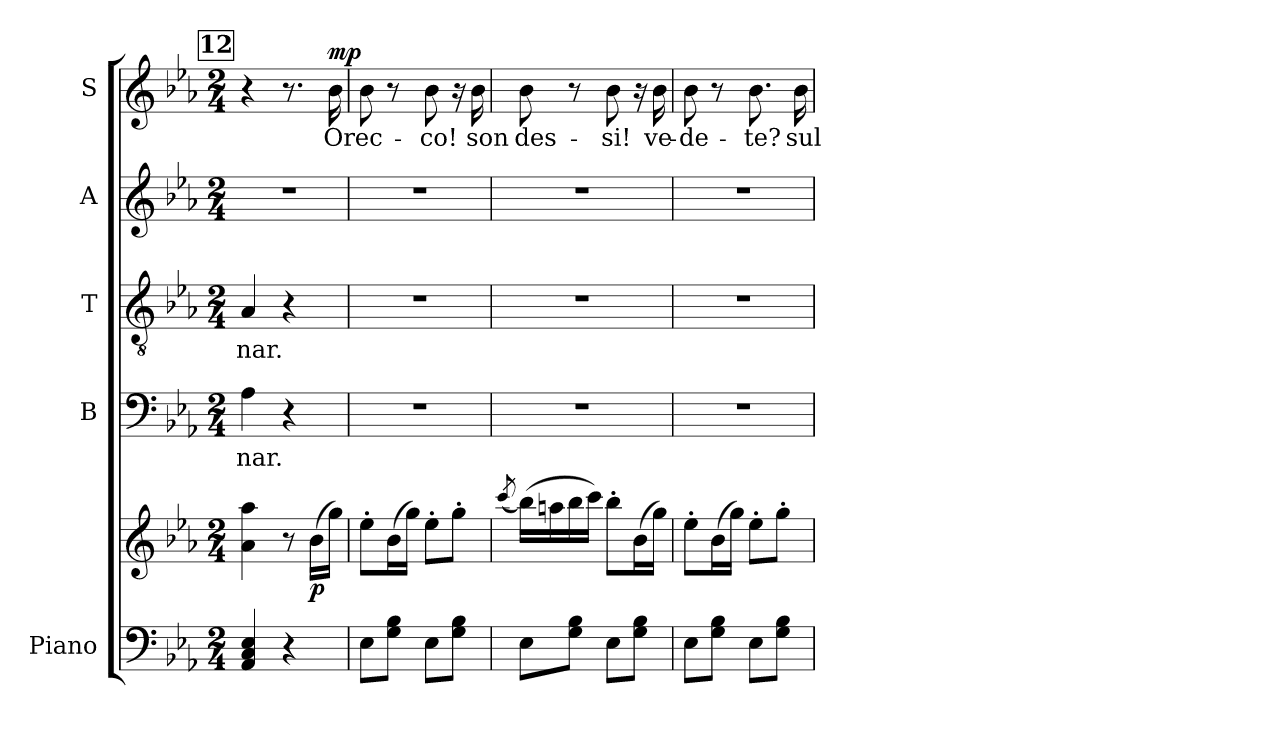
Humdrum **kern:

**kern	**kern	**dynam	**kern	**text	**kern	**text	**kern	**kern	**text	**dynam
*part5	*part5	*part5	*part4	*part4	*part3	*part3	*part2	*part1	*part1	*part1
*staff6	*staff5	*staff5/6	*staff4	*staff4	*staff3	*staff3	*staff2	*staff1	*staff1	*staff1
*I"Piano	*	*	*I"B	*	*I"T	*	*I"A	*I"S	*	*
*I'Pno	*	*	*I'B	*	*I'T	*	*I'A	*I'S	*	*
!!LO:LB:g=z
*clefF4	*clefG2	*	*clefF4	*	*clefGv2	*	*clefG2	*clefG2	*	*
*k[b-e-a-]	*k[b-e-a-]	*	*k[b-e-a-]	*	*k[b-e-a-]	*	*k[b-e-a-]	*k[b-e-a-]	*	*
*M2/4	*M2/4	*	*M2/4	*	*M2/4	*	*M2/4	*M2/4	*	*
!!LO:REH:place=s1:a:B:fs=14:t=12
=213	=213	=213	=213	=213	=213	=213	=213	=213	=213	=213
!	!	!	!	!LO:LY:b	!	!LO:LY:b	!	!	!	!
4AA-/ 4C/ 4E-/	4a-\ 4aa-\	.	4A-\	-nar.	4A-/	-nar.	2r	4r	.	.
4r	8r	.	4r	.	4r	.	.	8.r	.	.
!	!	!LO:DY:b	!	!	!	!	!	!	!	!
.	(>16b-\LL	p	.	.	.	.	.	.	.	.
!	!	!	!	!	!	!	!	!	!LO:LY:b	!LO:DY:a
.	16gg\JJ)	.	.	.	.	.	.	16b-\	Or	mp
=214	=214	=214	=214	=214	=214	=214	=214	=214	=214	=214
!	!	!	!	!	!	!	!	!	!LO:LY:b	!
8E-\L	8ee-'\L	.	2r	.	2r	.	2r	8b-\	ec-	.
8G\ 8B-\J	(>16b-\L	.	.	.	.	.	.	8r	.	.
.	16gg\JJ)	.	.	.	.	.	.	.	.	.
!	!	!	!	!	!	!	!	!	!LO:LY:b	!
8E-\L	8ee-'\L	.	.	.	.	.	.	8b-\	-co!	.
8G\ 8B-\J	8gg'\J	.	.	.	.	.	.	16r	.	.
!	!	!	!	!	!	!	!	!	!LO:LY:b	!
.	.	.	.	.	.	.	.	16b-\	son	.
=215	=215	=215	=215	=215	=215	=215	=215	=215	=215	=215
.	(<8qccc/	.	.	.	.	.	.	.	.	.
!	!	!	!	!	!	!	!	!	!LO:LY:b	!
8E-\L	(>16bb-\LL)	.	2r	.	2r	.	2r	8b-\	des-	.
.	16aan\	.	.	.	.	.	.	.	.	.
8G\ 8B-\J	16bb-\	.	.	.	.	.	.	8r	.	.
.	16ccc\JJ)	.	.	.	.	.	.	.	.	.
!	!	!	!	!	!	!	!	!	!LO:LY:b	!
8E-\L	8bb-'\L	.	.	.	.	.	.	8b-\	-si!	.
8G\ 8B-\J	(>16b-\L	.	.	.	.	.	.	16r	.	.
!	!	!	!	!	!	!	!	!	!LO:LY:b	!
.	16gg\JJ)	.	.	.	.	.	.	16b-\	ve-	.
=216	=216	=216	=216	=216	=216	=216	=216	=216	=216	=216
!	!	!	!	!	!	!	!	!	!LO:LY:b	!
8E-\L	8ee-'\L	.	2r	.	2r	.	2r	8b-\	-de-	.
8G\ 8B-\J	(>16b-\L	.	.	.	.	.	.	8r	.	.
.	16gg\JJ)	.	.	.	.	.	.	.	.	.
!	!	!	!	!	!	!	!	!	!LO:LY:b	!
8E-\L	8ee-'\L	.	.	.	.	.	.	8.b-\	-te?	.
8G\ 8B-\J	8gg'\J	.	.	.	.	.	.	.	.	.
!	!	!	!	!	!	!	!	!	!LO:LY:b	!
.	.	.	.	.	.	.	.	16b-\	sul	.
=	=	=	=	=	=	=	=	=	=	=
*-	*-	*-	*-	*-	*-	*-	*-	*-	*-	*-
